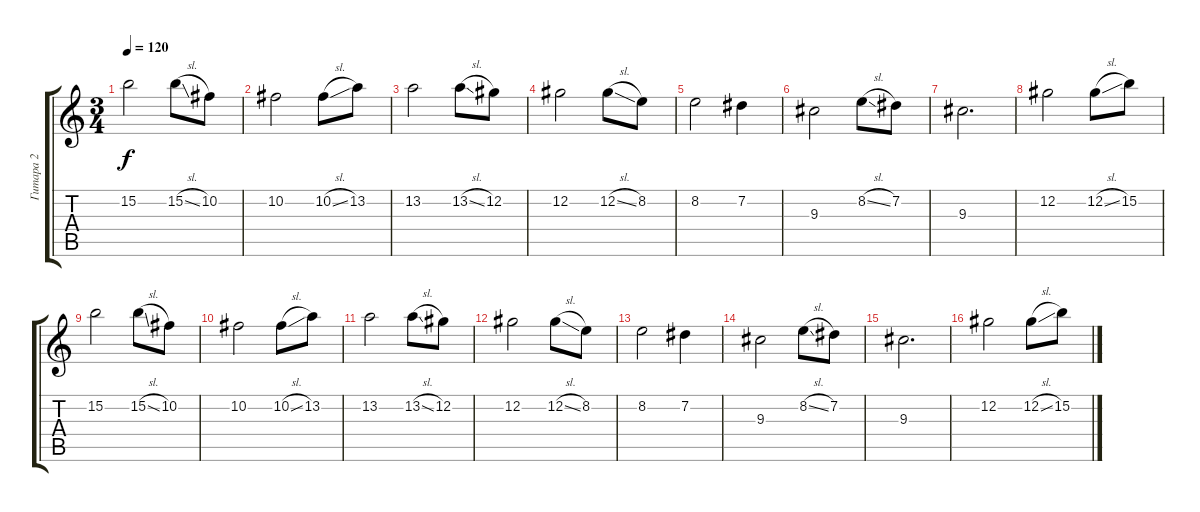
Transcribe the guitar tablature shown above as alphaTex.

\track ("Гитара 2" "Гитара 2") {instrument distortionguitar}
\staff {score tabs}
\tuning (Db4 Ab3 E3 B2 Gb2 Db2) {hide}
\ts (3 4)
\tempo 120
\clef g2
\ks c
15.2.2{dy f} 15.2{sl}.8 10.2.8 |
10.2.2 10.2{sl}.8 13.2.8 |
13.2.2 13.2{sl}.8 12.2.8 |
12.2.2 12.2{sl}.8 8.2.8 |
8.2.2 7.2.4 |
9.3.2 8.2{sl}.8 7.2.8 |
9.3.2{d} |
12.2.2 12.2{sl}.8 15.2.8 |
15.2.2 15.2{sl}.8 10.2.8 |
10.2.2 10.2{sl}.8 13.2.8 |
13.2.2 13.2{sl}.8 12.2.8 |
12.2.2 12.2{sl}.8 8.2.8 |
8.2.2 7.2.4 |
9.3.2 8.2{sl}.8 7.2.8 |
9.3.2{d} |
12.2.2 12.2{sl}.8 15.2.8
